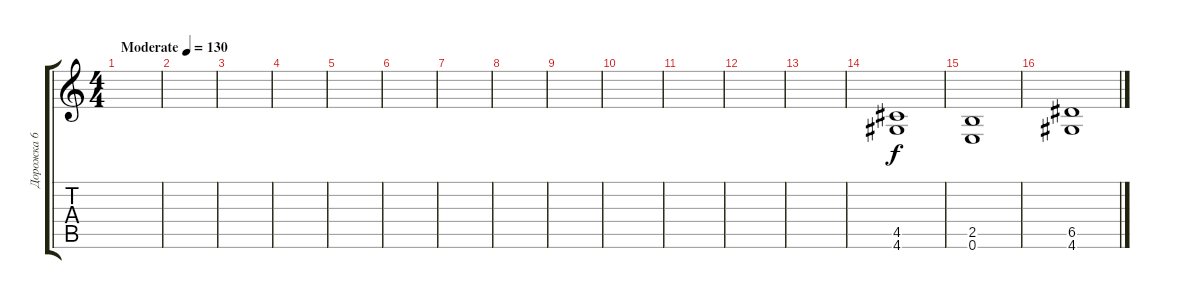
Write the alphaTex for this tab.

\track ("Дорожка 6" "Дорожка 6") {instrument distortionguitar}
\staff {score tabs}
\tuning (E4 B3 G3 D3 A2 E2) {hide}
\ts (4 4)
\tempo (130 "Moderate")
\clef g2
\ks c
|
|
|
|
|
|
|
|
|
|
|
|
|
(4.5 4.6).1 |
(2.5 0.6).1 |
(6.5 4.6).1
